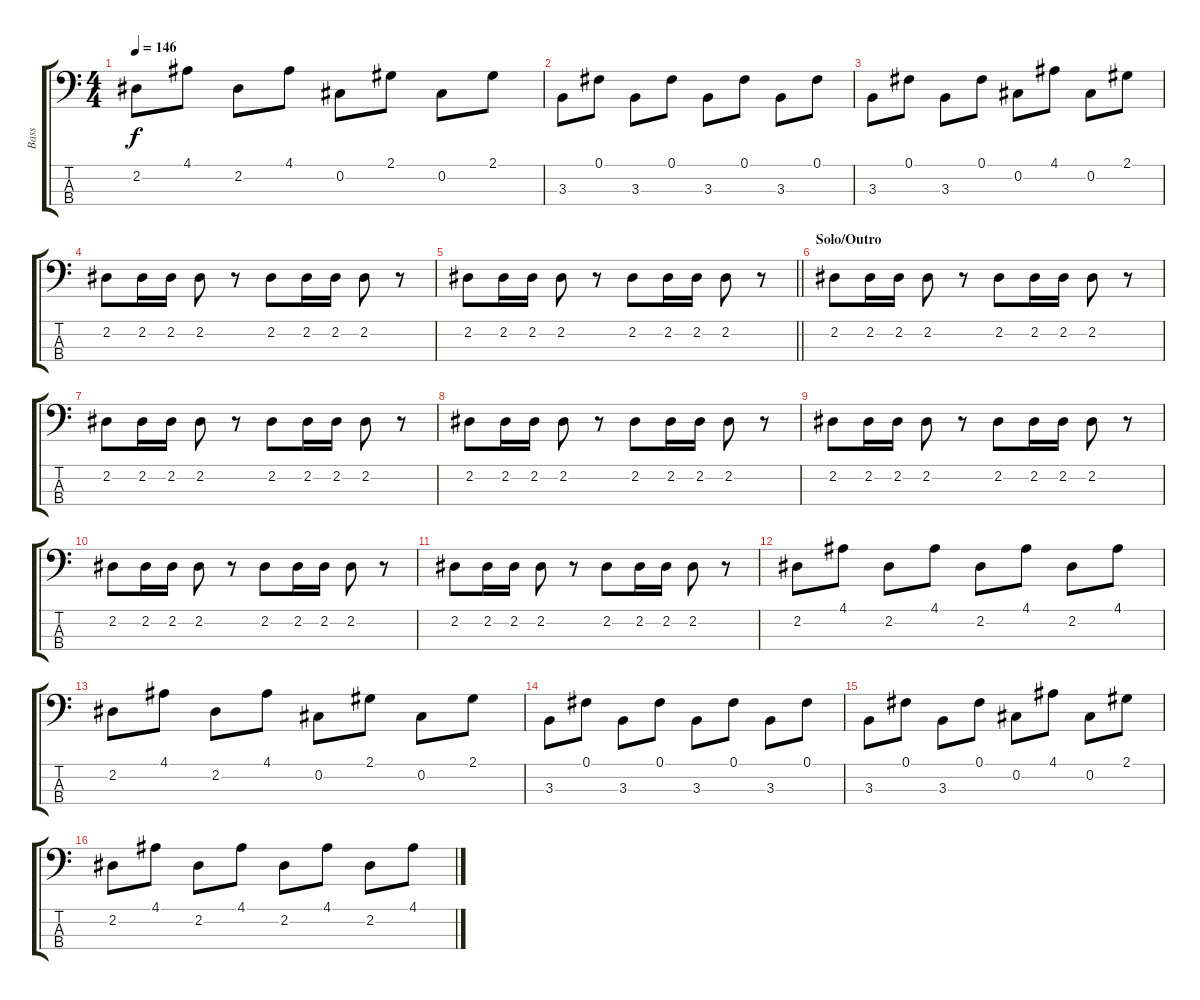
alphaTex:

\track ("Bass" "Bass") {instrument electricbassfinger}
\staff {score tabs}
\tuning (Gb2 Db2 Ab1 Eb1) {hide}
\ts (4 4)
\tempo 146
\clef f4
\ks c
2.2.8{dy f} 4.1.8 2.2.8 4.1.8 0.2.8 2.1.8 0.2.8 2.1.8 |
3.3.8 0.1.8 3.3.8 0.1.8 3.3.8 0.1.8 3.3.8 0.1.8 |
3.3.8 0.1.8 3.3.8 0.1.8 0.2.8 4.1.8 0.2.8 2.1.8 |
2.2.8 2.2.16 2.2.16 2.2.8 r.8 2.2.8 2.2.16 2.2.16 2.2.8 r.8 |
\barLineRight lightlight
2.2.8 2.2.16 2.2.16 2.2.8 r.8 2.2.8 2.2.16 2.2.16 2.2.8 r.8 |
\section ("" "Solo/Outro")
2.2.8 2.2.16 2.2.16 2.2.8 r.8 2.2.8 2.2.16 2.2.16 2.2.8 r.8 |
2.2.8 2.2.16 2.2.16 2.2.8 r.8 2.2.8 2.2.16 2.2.16 2.2.8 r.8 |
2.2.8 2.2.16 2.2.16 2.2.8 r.8 2.2.8 2.2.16 2.2.16 2.2.8 r.8 |
2.2.8 2.2.16 2.2.16 2.2.8 r.8 2.2.8 2.2.16 2.2.16 2.2.8 r.8 |
2.2.8 2.2.16 2.2.16 2.2.8 r.8 2.2.8 2.2.16 2.2.16 2.2.8 r.8 |
2.2.8 2.2.16 2.2.16 2.2.8 r.8 2.2.8 2.2.16 2.2.16 2.2.8 r.8 |
2.2.8 4.1.8 2.2.8 4.1.8 2.2.8 4.1.8 2.2.8 4.1.8 |
2.2.8 4.1.8 2.2.8 4.1.8 0.2.8 2.1.8 0.2.8 2.1.8 |
3.3.8 0.1.8 3.3.8 0.1.8 3.3.8 0.1.8 3.3.8 0.1.8 |
3.3.8 0.1.8 3.3.8 0.1.8 0.2.8 4.1.8 0.2.8 2.1.8 |
2.2.8 4.1.8 2.2.8 4.1.8 2.2.8 4.1.8 2.2.8 4.1.8
